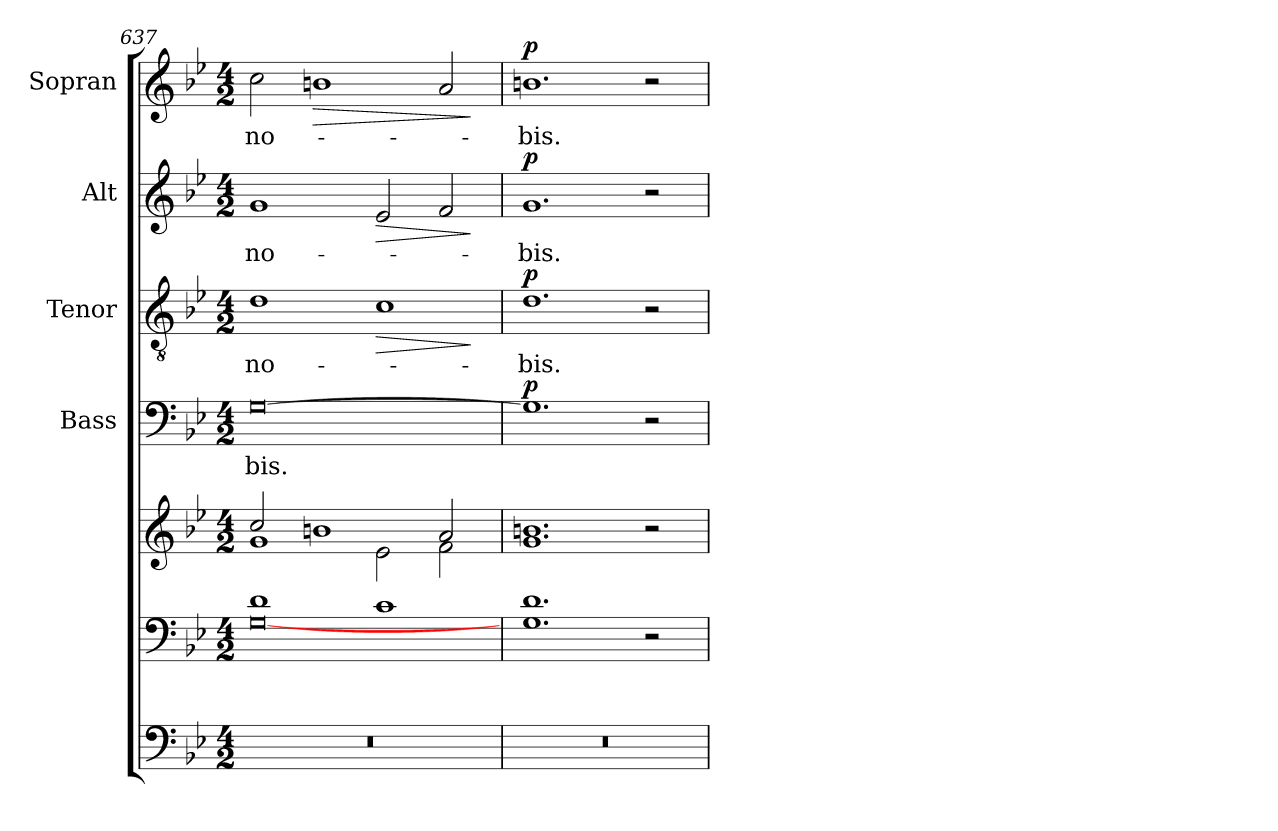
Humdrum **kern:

**kern	**kern	**kern	**kern	**text	**dynam	**kern	**text	**dynam	**kern	**text	**dynam	**kern	**text	**dynam
*part6	*part5	*part5	*part4	*part4	*part4	*part3	*part3	*part3	*part2	*part2	*part2	*part1	*part1	*part1
*staff7	*staff6	*staff5	*staff4	*staff4	*staff4	*staff3	*staff3	*staff3	*staff2	*staff2	*staff2	*staff1	*staff1	*staff1
*	*	*	*I"Bass	*	*	*I"Tenor	*	*	*I"Alt	*	*	*I"Sopran	*	*
*	*	*	*I'B.	*	*	*I'T.	*	*	*I'A.	*	*	*I'S.	*	*
!!LO:PB:g=z
*clefF4	*clefF4	*clefG2	*clefF4	*	*	*clefGv2	*	*	*clefG2	*	*	*clefG2	*	*
*k[b-e-]	*k[b-e-]	*k[b-e-]	*k[b-e-]	*	*	*k[b-e-]	*	*	*k[b-e-]	*	*	*k[b-e-]	*	*
*B-:	*B-:	*B-:	*B-:	*	*	*B-:	*	*	*B-:	*	*	*B-:	*	*
*M4/2	*M4/2	*M4/2	*M4/2	*	*	*M4/2	*	*	*M4/2	*	*	*M4/2	*	*
=637	=637	=637	=637	=637	=637	=637	=637	=637	=637	=637	=637	=637	=637	=637
*	*^	*^	*	*	*	*	*	*	*	*	*	*	*	*
!	!	!	!	!	!	!LO:LY:b	!	!	!LO:LY:b	!	!	!LO:LY:b	!	!	!LO:LY:b	!
0r	1d	[<0G	2cc/	1g	[0G	-bis.	.	1d	no-	.	1g	no-	.	2cc\	no-	.
!	!	!	!	!	!	!	!	!	!	!	!	!	!	!	!	!LO:HP:b
.	.	.	1bn	.	.	.	.	.	.	.	.	.	.	1bn	.	>
!	!	!	!	!	!	!	!	!	!	!LO:HP:b	!	!	!LO:HP:b	!	!	!
.	1c	.	.	2e-\	.	.	.	1c	.	>	2e-/	.	>	.	.	.
.	.	.	2a/	2f\	.	.	.	.	.	.	2f/	.	.	2a/	.	.
*	*v	*v	*	*	*	*	*	*	*	*	*	*	*	*	*	*
*	*	*v	*v	*	*	*	*	*	*	*	*	*	*	*	*
.	.	.	.	.	.	.	.	]	.	.	]	.	.	]
=638	=638	=638	=638	=638	=638	=638	=638	=638	=638	=638	=638	=638	=638	=638
!	!	!	!	!	!LO:DY:a	!	!LO:LY:b	!LO:DY:a	!	!LO:LY:b	!LO:DY:a	!	!LO:LY:b	!LO:DY:a
0r	1.G 1.d	1.g 1.bn	1.G]	.	p	1.d	-bis.	p	1.g	-bis.	p	1.bn	-bis.	p
.	2r	2r	2r	.	.	2r	.	.	2r	.	.	2r	.	.
=	=	=	=	=	=	=	=	=	=	=	=	=	=	=
*-	*-	*-	*-	*-	*-	*-	*-	*-	*-	*-	*-	*-	*-	*-
